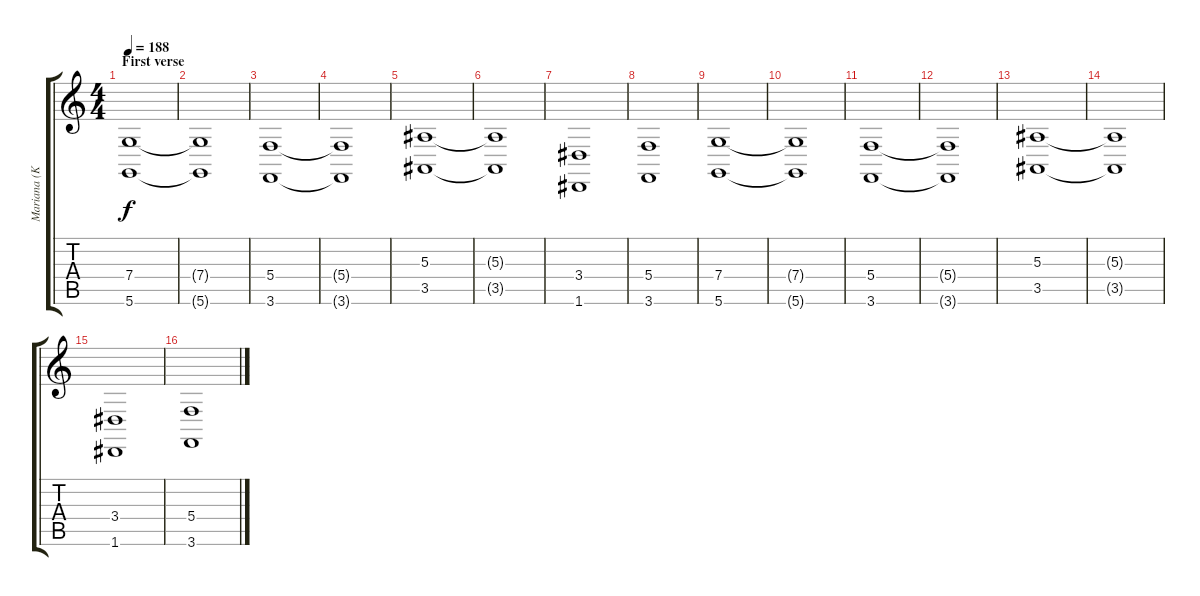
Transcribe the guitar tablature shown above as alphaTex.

\track ("Mariana (KeybLow)" "Mariana (K") {instrument stringensemble1}
\staff {score tabs}
\tuning (D4 A3 F3 C3 G2 D2) {hide}
\ts (4 4)
\section ("" "First verse")
\tempo 188
\clef g2
\ks c
(7.4 5.6).1{dy f volume 13 balance 8 instrument stringensemble1} |
(7.4{t} 5.6{t}).1 |
(5.4 3.6).1 |
(5.4{t} 3.6{t}).1 |
(5.3 3.5).1 |
(5.3{t} 3.5{t}).1 |
(3.4 1.6).1 |
(5.4 3.6).1 |
(7.4 5.6).1 |
(7.4{t} 5.6{t}).1 |
(5.4 3.6).1 |
(5.4{t} 3.6{t}).1 |
(5.3 3.5).1 |
(5.3{t} 3.5{t}).1 |
(3.4 1.6).1 |
(5.4 3.6).1
